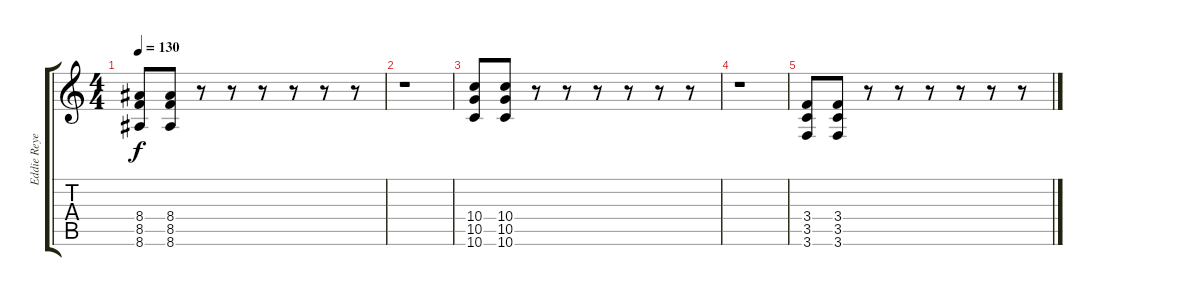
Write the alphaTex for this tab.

\track ("Eddie Reyes-Lead Guitar" "Eddie Reye") {instrument electricguitarclean}
\staff {score tabs}
\tuning (E4 B3 G3 D3 A2 D2) {hide}
\ts (4 4)
\tempo 130
\clef g2
\ks c
(8.4 8.5 8.6).8{dy f} (8.4 8.5 8.6).8 r.8 r.8 r.8 r.8 r.8 r.8 |
r.1 |
(10.4 10.5 10.6).8 (10.4 10.5 10.6).8 r.8 r.8 r.8 r.8 r.8 r.8 |
r.1 |
(3.4 3.5 3.6).8 (3.4 3.5 3.6).8 r.8 r.8 r.8 r.8 r.8 r.8
